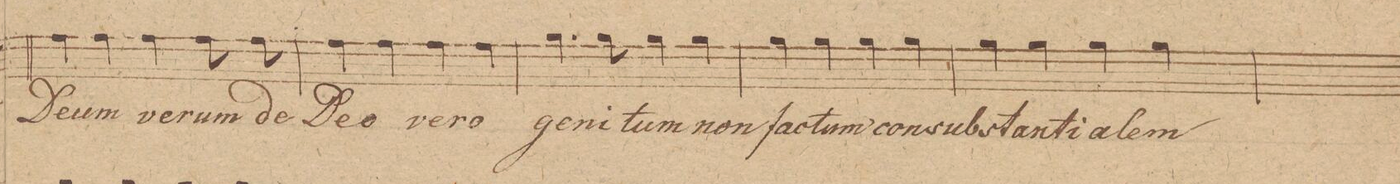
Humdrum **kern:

**kern	**text	**dynam
*I"Tenore 1mo	*	*
*clefC4	*	*
*k[]	*	*
*met(c|)	*	*
*M2/2	*	*
4e\	De-	.
4e\	-um	.
4e\	ve-	.
8e\	-rum	.
8e\	de	.
=25	=25	=25
4e\	De-	.
4e\	-o	.
4e\	ve-	.
4e\	-ro	.
=26	=26	=26
4.f\	ge-	.
8f\	-ni-	.
4f\	-tum	.
4f\	non	.
=27	=27	=27
4f\	fac-	.
4f\	-tum	.
4f\	con-	.
4f\	-sub-	.
=28	=28	=28
4f\	-stan-	.
4f\	-ti-	.
4f\	-a-	.
4f\	-lem	.
=29	=29	=29
*-	*-	*-
